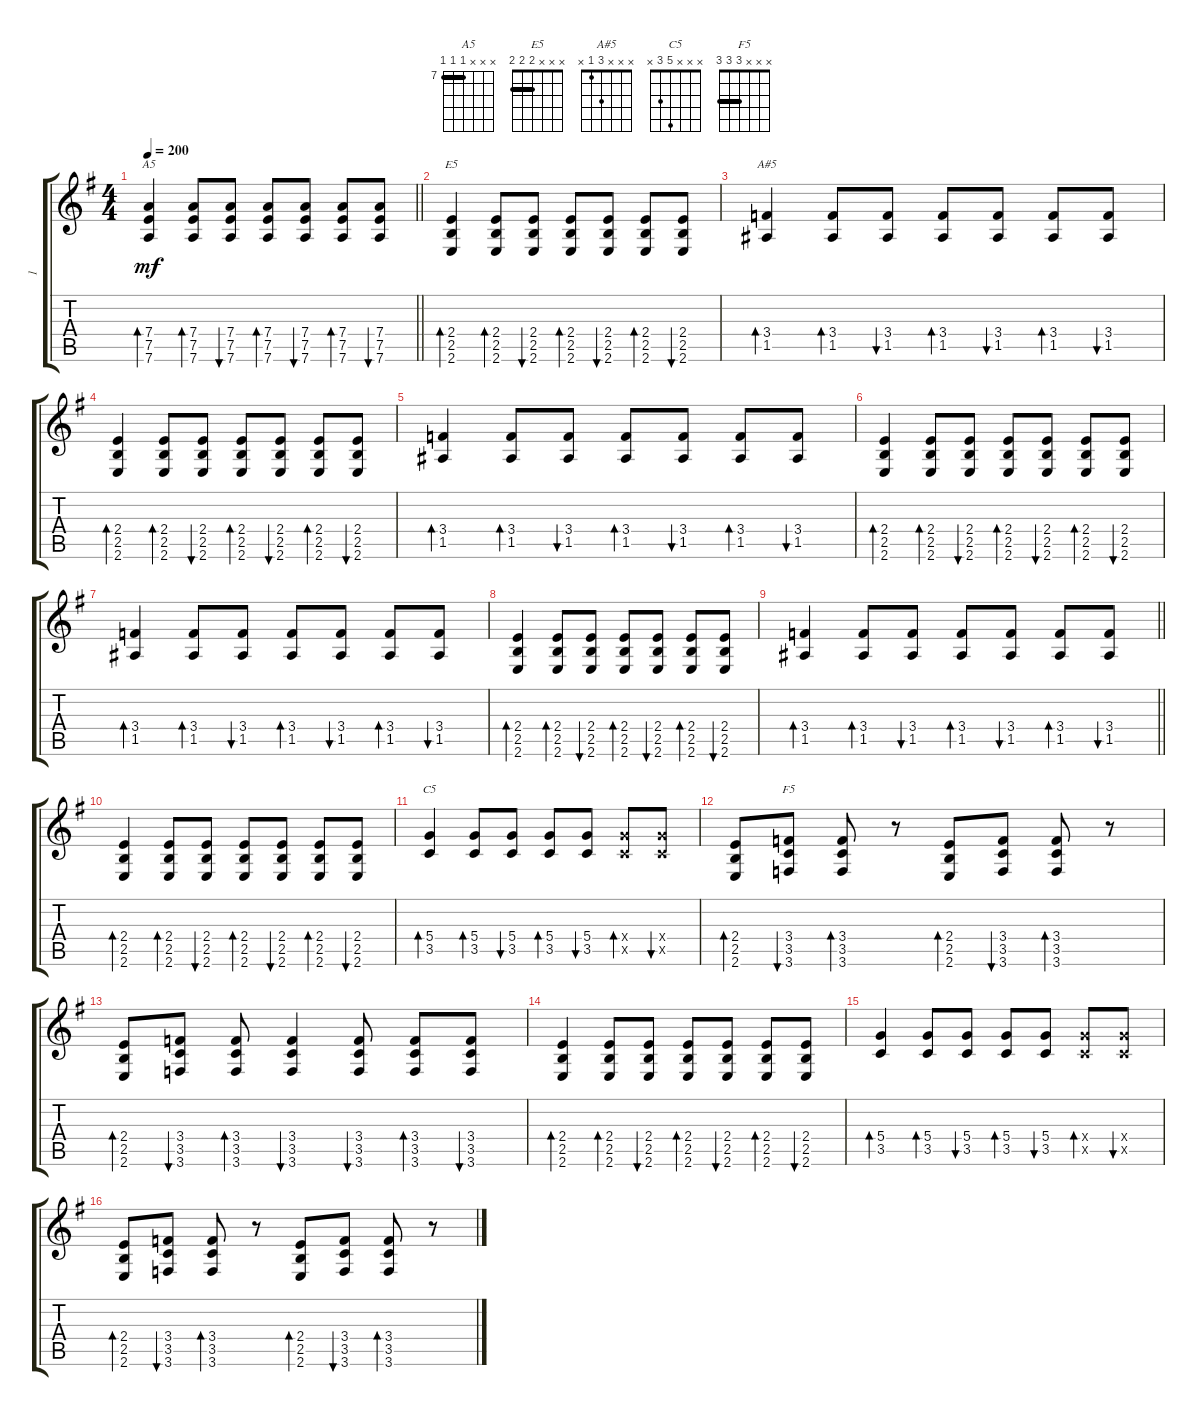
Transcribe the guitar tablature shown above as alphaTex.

\track ("1" "1") {instrument acousticguitarsteel}
\staff {score tabs}
\tuning (E4 B3 G3 D3 A2 D2) {hide}
\chord ("A5" x x x 7 7 7) {firstfret 7 barre 7}
\chord ("E5" x x x 2 2 2) {barre 2}
\chord ("A#5" x x x 3 1 x)
\chord ("C5" x x x 5 3 x)
\chord ("F5" x x x 3 3 3) {barre 3}
\ts (4 4)
\tempo 200
\clef g2
\barLineRight lightlight
\ks eminor
(7.4 7.5 7.6).4{bd 30 ch "A5" dy mf} (7.4 7.5 7.6).8{bd 30} (7.4 7.5 7.6).8{bu 30} (7.4 7.5 7.6).8{bd 30} (7.4 7.5 7.6).8{bu 30} (7.4 7.5 7.6).8{bd 30} (7.4 7.5 7.6).8{bu 30} |
(2.4 2.5 2.6).4{bd 30 ch "E5"} (2.4 2.5 2.6).8{bd 30} (2.4 2.5 2.6).8{bu 30} (2.4 2.5 2.6).8{bd 30} (2.4 2.5 2.6).8{bu 30} (2.4 2.5 2.6).8{bd 30} (2.4 2.5 2.6).8{bu 30} |
(3.4 1.5).4{bd 30 ch "A#5"} (3.4 1.5).8{bd 30} (3.4 1.5).8{bu 30} (3.4 1.5).8{bd 30} (3.4 1.5).8{bu 30} (3.4 1.5).8{bd 30} (3.4 1.5).8{bu 30} |
(2.4 2.5 2.6).4{bd 30} (2.4 2.5 2.6).8{bd 30} (2.4 2.5 2.6).8{bu 30} (2.4 2.5 2.6).8{bd 30} (2.4 2.5 2.6).8{bu 30} (2.4 2.5 2.6).8{bd 30} (2.4 2.5 2.6).8{bu 30} |
(3.4 1.5).4{bd 30} (3.4 1.5).8{bd 30} (3.4 1.5).8{bu 30} (3.4 1.5).8{bd 30} (3.4 1.5).8{bu 30} (3.4 1.5).8{bd 30} (3.4 1.5).8{bu 30} |
(2.4 2.5 2.6).4{bd 30} (2.4 2.5 2.6).8{bd 30} (2.4 2.5 2.6).8{bu 30} (2.4 2.5 2.6).8{bd 30} (2.4 2.5 2.6).8{bu 30} (2.4 2.5 2.6).8{bd 30} (2.4 2.5 2.6).8{bu 30} |
(3.4 1.5).4{bd 30} (3.4 1.5).8{bd 30} (3.4 1.5).8{bu 30} (3.4 1.5).8{bd 30} (3.4 1.5).8{bu 30} (3.4 1.5).8{bd 30} (3.4 1.5).8{bu 30} |
(2.4 2.5 2.6).4{bd 30} (2.4 2.5 2.6).8{bd 30} (2.4 2.5 2.6).8{bu 30} (2.4 2.5 2.6).8{bd 30} (2.4 2.5 2.6).8{bu 30} (2.4 2.5 2.6).8{bd 30} (2.4 2.5 2.6).8{bu 30} |
\barLineRight lightlight
(3.4 1.5).4{bd 30} (3.4 1.5).8{bd 30} (3.4 1.5).8{bu 30} (3.4 1.5).8{bd 30} (3.4 1.5).8{bu 30} (3.4 1.5).8{bd 30} (3.4 1.5).8{bu 30} |
(2.4 2.5 2.6).4{bd 30} (2.4 2.5 2.6).8{bd 30} (2.4 2.5 2.6).8{bu 30} (2.4 2.5 2.6).8{bd 30} (2.4 2.5 2.6).8{bu 30} (2.4 2.5 2.6).8{bd 30} (2.4 2.5 2.6).8{bu 30} |
(5.4 3.5).4{bd 30 ch "C5"} (5.4 3.5).8{bd 30} (5.4 3.5).8{bu 30} (5.4 3.5).8{bd 30} (5.4 3.5).8{bu 30} (5.4{x} 3.5{x}).8{bd 30} (5.4{x} 3.5{x}).8{bu 30} |
(2.4 2.5 2.6).8{bd 30} (3.4 3.5 3.6).8{bu 30 ch "F5"} (3.4 3.5 3.6).8{bd 30} r.8 (2.4 2.5 2.6).8{bd 30} (3.4 3.5 3.6).8{bu 30} (3.4 3.5 3.6).8{bd 30} r.8 |
(2.4 2.5 2.6).8{bd 30} (3.4 3.5 3.6).8{bu 30} (3.4 3.5 3.6).8{bd 30} (3.4 3.5 3.6).4{bu 30} (3.4 3.5 3.6).8{bu 30} (3.4 3.5 3.6).8{bd 30} (3.4 3.5 3.6).8{bu 30} |
(2.4 2.5 2.6).4{bd 30} (2.4 2.5 2.6).8{bd 30} (2.4 2.5 2.6).8{bu 30} (2.4 2.5 2.6).8{bd 30} (2.4 2.5 2.6).8{bu 30} (2.4 2.5 2.6).8{bd 30} (2.4 2.5 2.6).8{bu 30} |
(5.4 3.5).4{bd 30} (5.4 3.5).8{bd 30} (5.4 3.5).8{bu 30} (5.4 3.5).8{bd 30} (5.4 3.5).8{bu 30} (5.4{x} 3.5{x}).8{bd 30} (5.4{x} 3.5{x}).8{bu 30} |
(2.4 2.5 2.6).8{bd 30} (3.4 3.5 3.6).8{bu 30} (3.4 3.5 3.6).8{bd 30} r.8 (2.4 2.5 2.6).8{bd 30} (3.4 3.5 3.6).8{bu 30} (3.4 3.5 3.6).8{bd 30} r.8
